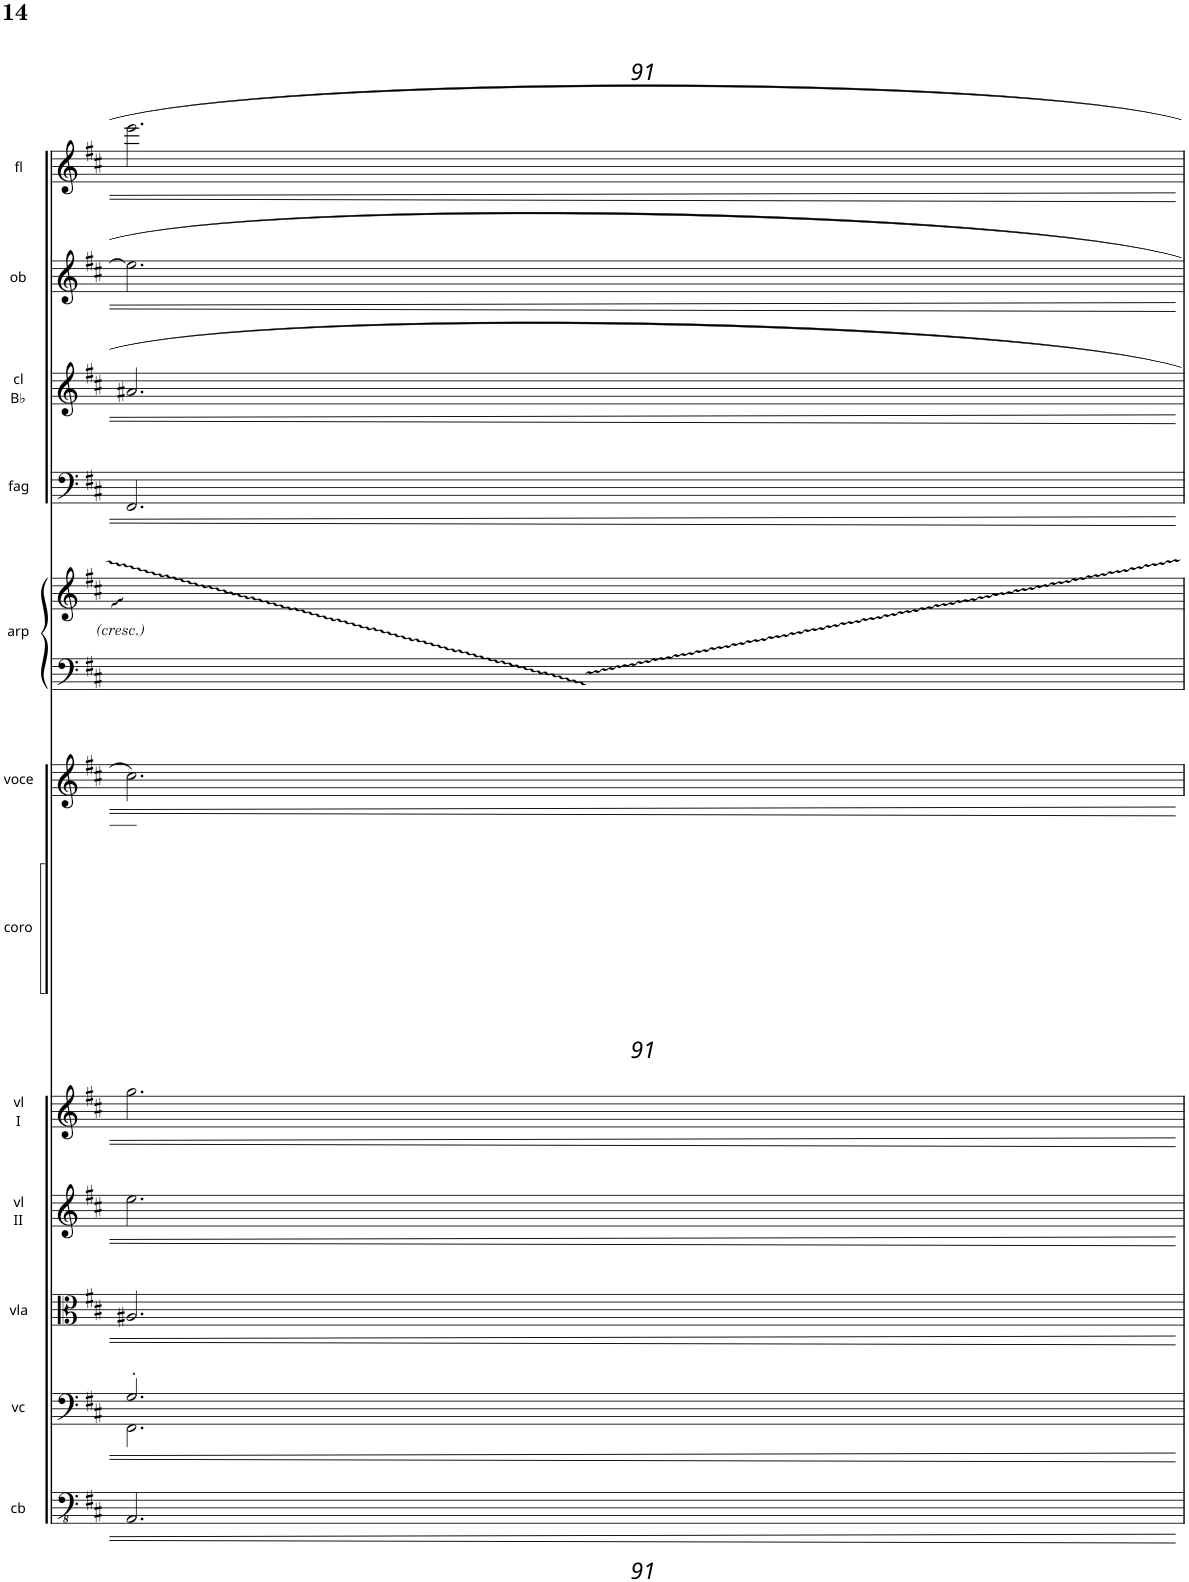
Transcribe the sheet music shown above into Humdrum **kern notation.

**kern	**kern	**kern	**kern	**kern	**kern	**kern	**kern	**kern	**kern	**kern	**kern	**kern	**kern
*part12	*part11	*part10	*part9	*part8	*part7	*part7	*part6	*part5	*part5	*part4	*part3	*part2	*part1
*staff14	*staff13	*staff12	*staff11	*staff10	*staff9	*staff8	*staff7	*staff6	*staff5	*staff4	*staff3	*staff2	*staff1
*I"contrabbassi	*I"violoncelli	*I"viole	*I"violini II	*I"violini I	*I"coro	*	*I"voce principale	*I"arpa	*	*I"fagotto	*I"clarinetto in Bb	*I"oboe	*I"flauto
*I'cb	*I'vc	*	*I'vl II	*I'vl I	*I'coro	*	*I'voce	*I'arp	*	*I'fag	*I'cl Bb	*I'ob	*I'fl
!!LO:PB:g=z
*clefFv4	*clefF4	*clefC3	*clefG2	*clefG2	*clefF4	*clefG2	*clefG2	*clefF4	*clefG2	*clefF4	*clefG2	*clefG2	*clefG2
*	*	*	*	*	*	*	*	*	*	*	*Trd1c2	*	*
*k[f#c#]	*k[f#c#]	*k[f#c#]	*k[f#c#]	*k[f#c#]	*k[f#c#]	*k[f#c#]	*k[f#c#]	*k[f#c#]	*k[f#c#]	*k[f#c#]	*k[f#c#]	*k[f#c#]	*k[f#c#]
*M6/8	*M6/8	*M6/8	*M6/8	*M6/8	*M6/8	*M6/8	*M6/8	*M6/8	*M6/8	*M6/8	*M6/8	*M6/8	*M6/8
=91	=91	=91	=91	=91	=91	=91	=91	=91	=91	=91	=91	=91	=91
*	*^	*	*	*	*	*	*	*	*	*	*	*	*
2.AAA/	2.G'/	2.FF#\	2.A#X/	2.ee\	2.gg\	2.ryy	2.ryy	2.cc#\	4.ryy	4.cc#	2.FF#/	2.a#X/	2.ee\]	2.eee\
.	.	.	.	.	.	.	.	.	4.F#	4ryy	.	.	.	.
.	.	.	.	.	.	.	.	.	.	8ryy	.	.	.	.
*	*v	*v	*	*	*	*	*	*	*	*	*	*	*	*
=	=	=	=	=	=	=	=	=	=	=	=	=	=
*-	*-	*-	*-	*-	*-	*-	*-	*-	*-	*-	*-	*-	*-
